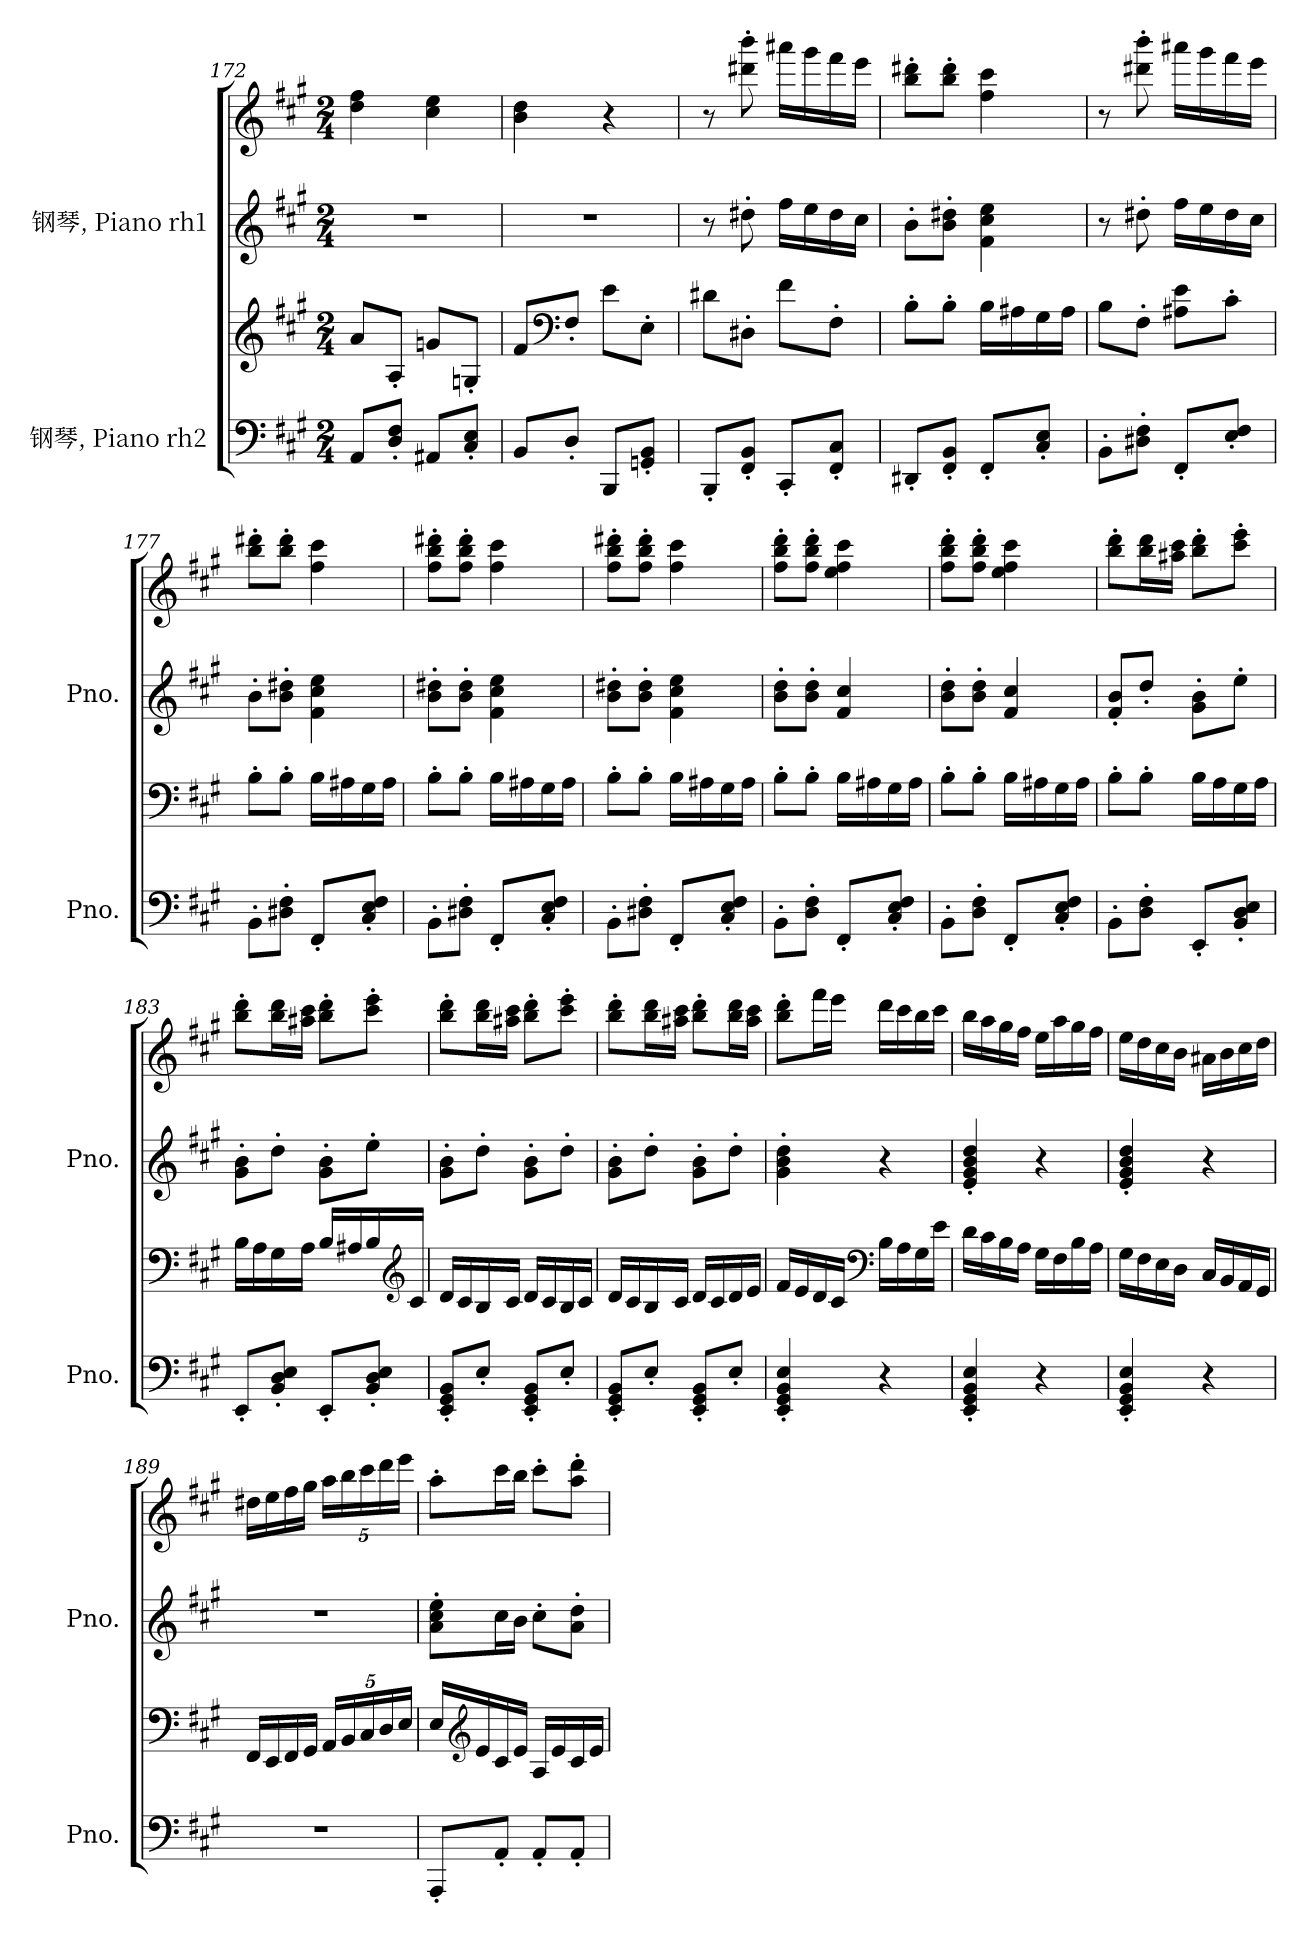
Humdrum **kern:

**kern	**kern	**kern	**kern
*part2	*part2	*part1	*part1
*staff4	*staff3	*staff2	*staff1
*I"钢琴, Piano rh2	*	*I"钢琴, Piano rh1	*
*I'Pno.	*	*I'Pno.	*
*clefF4	*clefG2	*clefG2	*clefG2
*k[f#c#g#]	*k[f#c#g#]	*k[f#c#g#]	*k[f#c#g#]
*M2/4	*M2/4	*M2/4	*M2/4
=172	=172	=172	=172
8AA/L	8a/L	2r	4dd\ 4ff#\
8D/' 8F#/'J	8A'/J	.	.
8AA#X/L	8gn/L	.	4cc#\ 4ee\
8C#/' 8E/'J	8Gn'/J	.	.
!!LO:LB:g=z
=173	=173	=173	=173
8BB/L	8f#/L	2r	4b\ 4dd\
*	*clefF4	*	*
8D'/J	8F#'/J	.	.
8BBB/L	8e\L	.	4r
8GGn/' 8BB/'J	8E'\J	.	.
=174	=174	=174	=174
8BBB'/L	8d#X\L	8r	8r
8FF#/' 8BB/'J	8D#X'\J	8dd#X'\	8ddd#X\' 8bbb\'
8CC#'/L	8f#\L	16ff#\LL	16aaa#X\LL
.	.	16ee\	16ggg#\
8FF#/' 8C#/'J	8F#'\J	16dd#\	16fff#\
.	.	16cc#\JJ	16eee\JJ
=175	=175	=175	=175
8DD#X'/L	8B'\L	8b'\L	8bb\' 8ddd#X\'L
8FF#/' 8BB/'J	8B'\J	8b\' 8dd#X\'J	8bb\' 8ddd#\'J
8FF#'/L	16B\LL	4f#\ 4cc#\ 4ee\	4ff#\ 4ccc#\
.	16A#X\	.	.
8C#/' 8E/'J	16G#\	.	.
.	16A#\JJ	.	.
=176	=176	=176	=176
8BB'\L	8B\L	8r	8r
8D#X\' 8F#\'J	8F#'\J	8dd#X'\	8ddd#X\' 8bbb\'
8FF#'/L	8A#X\ 8e\L	16ff#\LL	16aaa#X\LL
.	.	16ee\	16ggg#\
8E/' 8F#/'J	8c#'\J	16dd#\	16fff#\
.	.	16cc#\JJ	16eee\JJ
!!LO:PB:g=z
=177	=177	=177	=177
8BB'\L	8B'\L	8b'\L	8bb\' 8ddd#X\'L
8D#X\' 8F#\'J	8B'\J	8b\' 8dd#X\'J	8bb\' 8ddd#\'J
8FF#'/L	16B\LL	4f#\ 4cc#\ 4ee\	4ff#\ 4ccc#\
.	16A#X\	.	.
8C#/' 8E/' 8F#/'J	16G#\	.	.
.	16A#\JJ	.	.
=178	=178	=178	=178
8BB'\L	8B'\L	8b\' 8dd#X\'L	8ff#\' 8bb\' 8ddd#X\'L
8D#X\' 8F#\'J	8B'\J	8b\' 8dd#\'J	8ff#\' 8bb\' 8ddd#\'J
8FF#'/L	16B\LL	4f#\ 4cc#\ 4ee\	4ff#\ 4ccc#\
.	16A#X\	.	.
8C#/' 8E/' 8F#/'J	16G#\	.	.
.	16A#\JJ	.	.
=179	=179	=179	=179
8BB'\L	8B'\L	8b\' 8dd#X\'L	8ff#\' 8bb\' 8ddd#X\'L
8D#X\' 8F#\'J	8B'\J	8b\' 8dd#\'J	8ff#\' 8bb\' 8ddd#\'J
8FF#'/L	16B\LL	4f#\ 4cc#\ 4ee\	4ff#\ 4ccc#\
.	16A#X\	.	.
8C#/' 8E/' 8F#/'J	16G#\	.	.
.	16A#\JJ	.	.
=180	=180	=180	=180
8BB'\L	8B'\L	8b\' 8dd\'L	8ff#\' 8bb\' 8ddd\'L
8D\' 8F#\'J	8B'\J	8b\' 8dd\'J	8ff#\' 8bb\' 8ddd\'J
8FF#'/L	16B\LL	4f#/ 4cc#/	4ee\ 4ff#\ 4ccc#\
.	16A#X\	.	.
8C#/' 8E/' 8F#/'J	16G#\	.	.
.	16A#\JJ	.	.
!!LO:LB:g=z
=181	=181	=181	=181
8BB'\L	8B'\L	8b\' 8dd\'L	8ff#\' 8bb\' 8ddd\'L
8D\' 8F#\'J	8B'\J	8b\' 8dd\'J	8ff#\' 8bb\' 8ddd\'J
8FF#'/L	16B\LL	4f#/ 4cc#/	4ee\ 4ff#\ 4ccc#\
.	16A#X\	.	.
8C#/' 8E/' 8F#/'J	16G#\	.	.
.	16A#\JJ	.	.
=182	=182	=182	=182
8BB'\L	8B'\L	8f#/' 8b/'L	8bb\' 8ddd\'L
8D\' 8F#\'J	8B'\J	8dd'/J	16bb\ 16ddd\L
.	.	.	16aa#X\ 16ccc#\JJ
8EE'/L	16B\LL	8g#\' 8b\'L	8bb\' 8ddd\'L
.	16A\	.	.
8BB/' 8D/' 8E/'J	16G#\	8ee'\J	8ccc#\' 8eee\'J
.	16A\JJ	.	.
=183	=183	=183	=183
8EE'/L	16B\LL	8g#\' 8b\'L	8bb\' 8ddd\'L
.	16A\	.	.
8BB/' 8D/' 8E/'J	16G#\	8dd'\J	16bb\ 16ddd\L
.	16A\JJ	.	16aa#X\ 16ccc#\JJ
8EE'/L	16B/LL	8g#\' 8b\'L	8bb\' 8ddd\'L
.	16A#X/	.	.
8BB/' 8D/' 8E/'J	16B/	8ee'\J	8ccc#\' 8eee\'J
*	*clefG2	*	*
.	16c#/JJ	.	.
=184	=184	=184	=184
8EE/' 8GG#/' 8BB/'L	16d/LL	8g#\' 8b\'L	8bb\' 8ddd\'L
.	16c#/	.	.
8E'/J	16B/	8dd'\J	16bb\ 16ddd\L
.	16c#/JJ	.	16aa#X\ 16ccc#\JJ
8EE/' 8GG#/' 8BB/'L	16d/LL	8g#\' 8b\'L	8bb\' 8ddd\'L
.	16c#/	.	.
8E'/J	16B/	8dd'\J	8ccc#\' 8eee\'J
.	16c#/JJ	.	.
!!LO:LB:g=z
=185	=185	=185	=185
8EE/' 8GG#/' 8BB/'L	16d/LL	8g#\' 8b\'L	8bb\' 8ddd\'L
.	16c#/	.	.
8E'/J	16B/	8dd'\J	16bb\ 16ddd\L
.	16c#/JJ	.	16aa#X\ 16ccc#\JJ
8EE/' 8GG#/' 8BB/'L	16d/LL	8g#\' 8b\'L	8bb\' 8ddd\'L
.	16c#/	.	.
8E'/J	16d/	8dd'\J	16bb\ 16ddd\L
.	16e/JJ	.	16aa#\ 16ccc#\JJ
=186	=186	=186	=186
4EE/' 4GG#/' 4BB/' 4E/'	16f#/LL	4g#\' 4b\' 4dd\'	8bb\' 8ddd\'L
.	16e/	.	.
.	16d/	.	16fff#\L
.	16c#/JJ	.	16eee\JJ
*	*clefF4	*	*
4r	16B\LL	4r	16ddd\LL
.	16A\	.	16ccc#\
.	16G#\	.	16bb\
.	16e\JJ	.	16ccc#\JJ
=187	=187	=187	=187
4EE/' 4GG#/' 4BB/' 4E/'	16d\LL	4e/' 4g#/' 4b/' 4dd/'	16bb\LL
.	16c#\	.	16aa\
.	16B\	.	16gg#\
.	16A\JJ	.	16ff#\JJ
4r	16G#\LL	4r	16ee\LL
.	16F#\	.	16aa\
.	16B\	.	16gg#\
.	16A\JJ	.	16ff#\JJ
=188	=188	=188	=188
4EE/' 4GG#/' 4BB/' 4E/'	16G#\LL	4e/' 4g#/' 4b/' 4dd/'	16ee\LL
.	16F#\	.	16dd\
.	16E\	.	16cc#\
.	16D\JJ	.	16b\JJ
4r	16C#/LL	4r	16a#X\LL
.	16BB/	.	16b\
.	16AA/	.	16cc#\
.	16GG#/JJ	.	16dd\JJ
!!LO:PB:g=z
=189	=189	=189	=189
2r	16FF#/LL	2r	16dd#X\LL
.	16EE/	.	16ee\
.	16FF#/	.	16ff#\
.	16GG#/JJ	.	16gg#\JJ
*	*Xbrackettup	*	*Xbrackettup
.	20AA/LL	.	20aa\LL
.	20BB/	.	20bb\
.	20C#/	.	20ccc#\
.	20D/	.	20ddd\
.	20E/JJ	.	20eee\JJ
=190	=190	=190	=190
8AAA'/L	16E/LL	8a\' 8cc#\' 8ee\'L	8aa'\L
*	*clefG2	*	*
.	16e/	.	.
8AA'/J	16c#/	16cc#\L	16ccc#\L
.	16e/JJ	16b\JJ	16bb\JJ
8AA'/L	16A/LL	8cc#'\L	8ccc#'\L
.	16e/	.	.
8AA'/J	16c#/	8a\' 8dd\'J	8aa\' 8ddd\'J
.	16e/JJ	.	.
=	=	=	=
*-	*-	*-	*-
